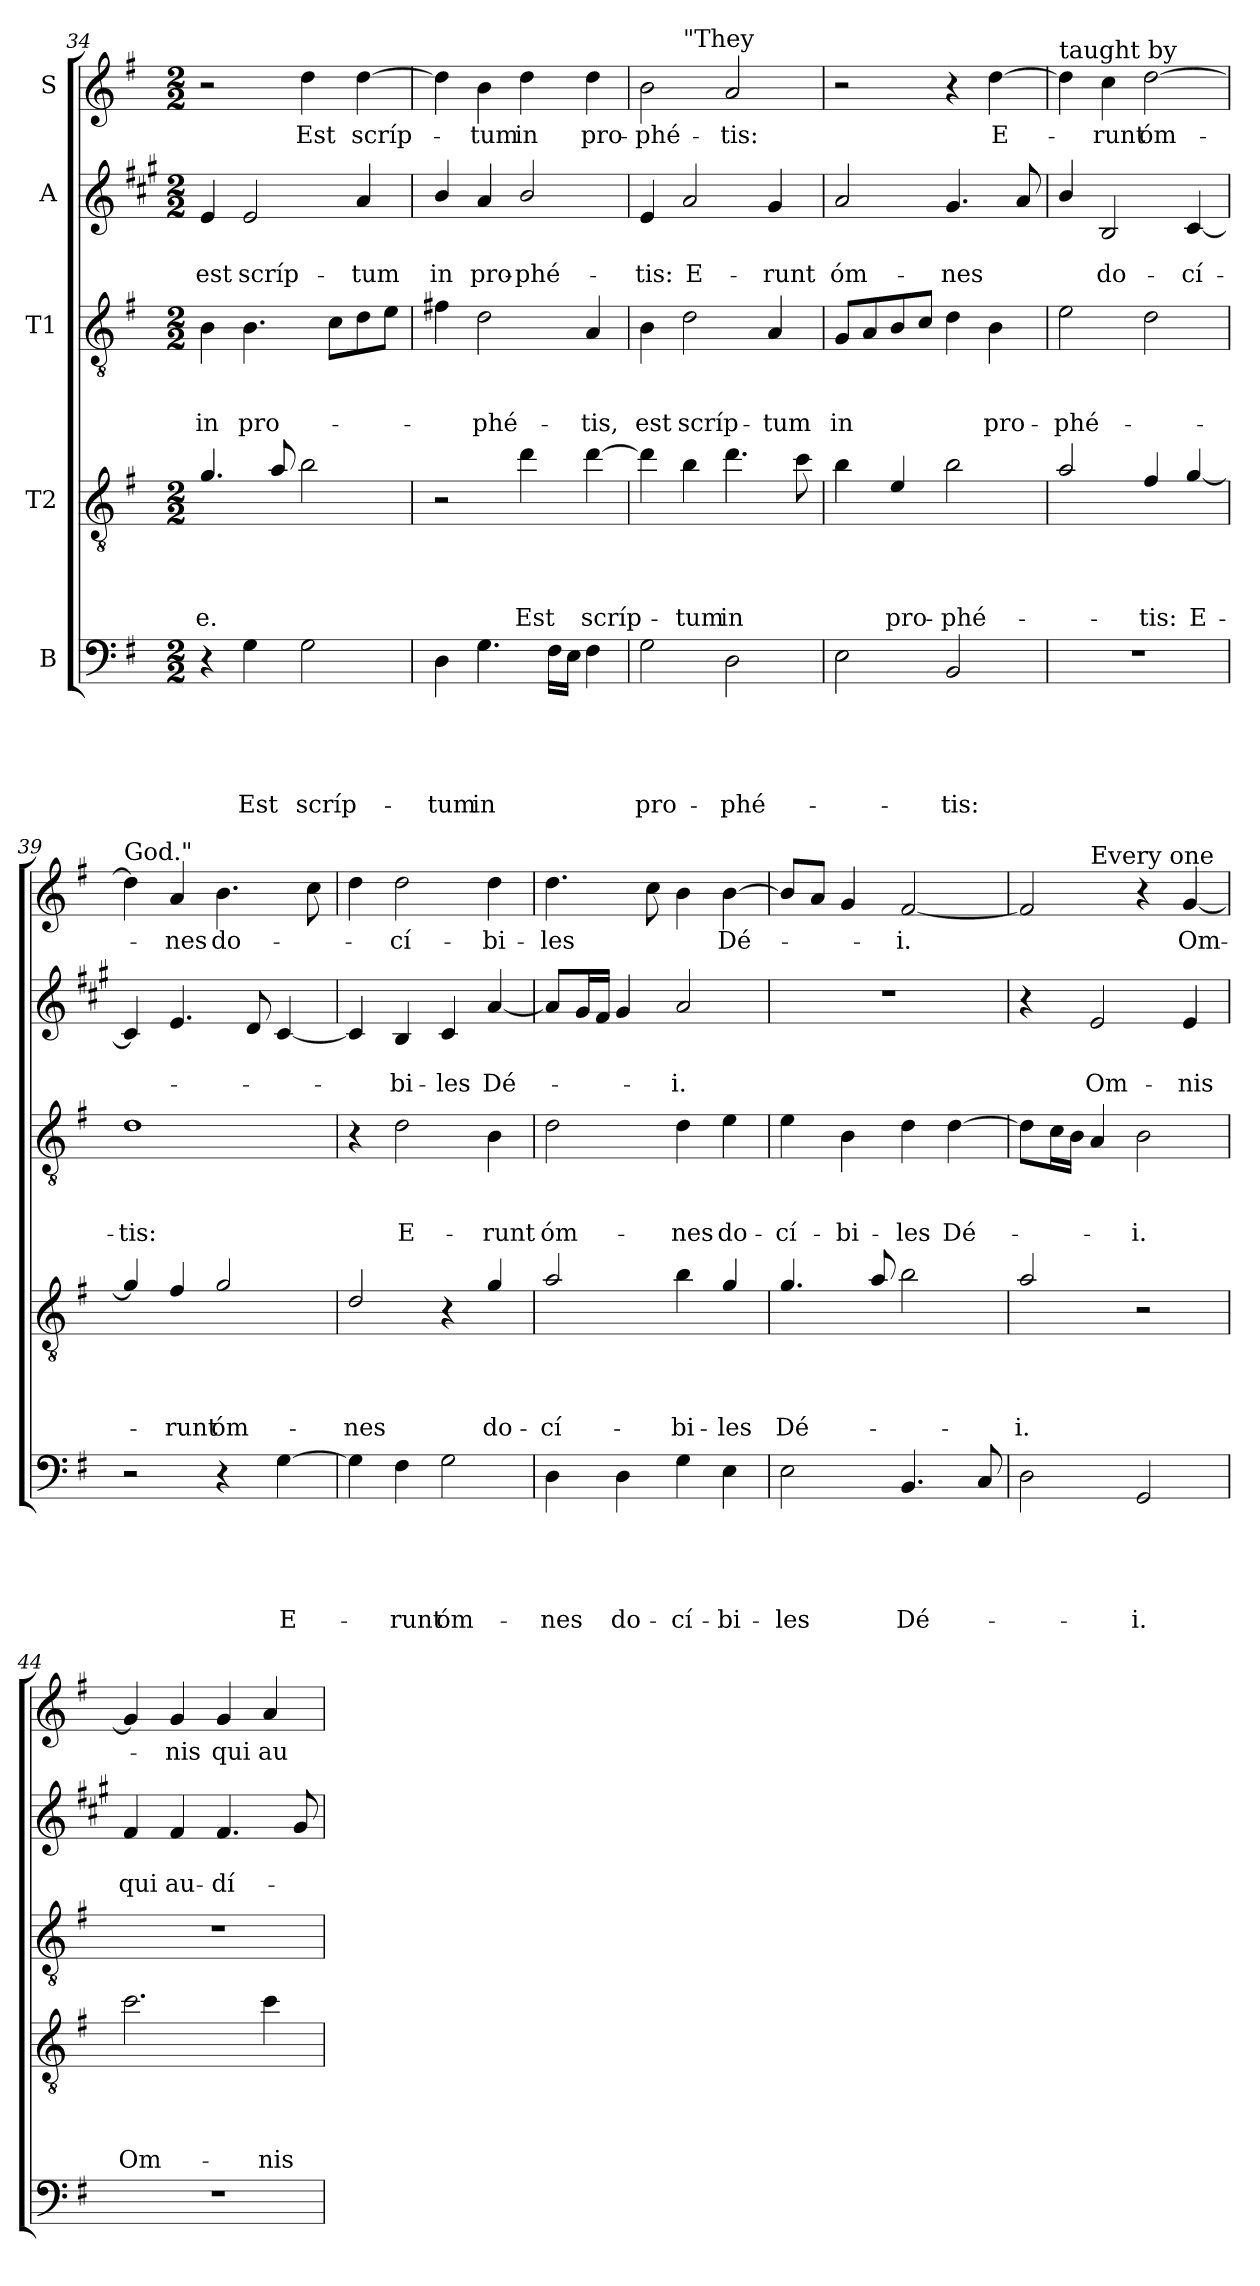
**kern	**text	**text	**text	**text	**text	**kern	**text	**text	**text	**text	**kern	**text	**text	**text	**kern	**text	**text	**kern	**text
*part5	*part5	*part5	*part5	*part5	*part5	*part4	*part4	*part4	*part4	*part4	*part3	*part3	*part3	*part3	*part2	*part2	*part2	*part1	*part1
*staff5	*staff5	*staff5	*staff5	*staff5	*staff5	*staff4	*staff4	*staff4	*staff4	*staff4	*staff3	*staff3	*staff3	*staff3	*staff2	*staff2	*staff2	*staff1	*staff1
*I"B	*	*	*	*	*	*I"T2	*	*	*	*	*I"T1	*	*	*	*I"A	*	*	*I"S	*
*clefF4	*	*	*	*	*	*clefGv2	*	*	*	*	*clefGv2	*	*	*	*clefG2	*	*	*clefG2	*
*	*	*	*	*	*	*ITrd8c14	*	*	*	*	*	*	*	*	*ITrd1c2	*	*	*	*
*k[f#]	*	*	*	*	*	*k[f#]	*	*	*	*	*k[f#]	*	*	*	*k[f#]	*	*	*k[f#]	*
*G:	*	*	*	*	*	*G:	*	*	*	*	*G:	*	*	*	*G:	*	*	*G:	*
*M2/2	*	*	*	*	*	*M2/2	*	*	*	*	*M2/2	*	*	*	*M2/2	*	*	*M2/2	*
=34	=34	=34	=34	=34	=34	=34	=34	=34	=34	=34	=34	=34	=34	=34	=34	=34	=34	=34	=34
!	!	!	!	!	!	!	!	!	!	!LO:LY:b	!	!	!	!LO:LY:b	!	!	!LO:LY:b	!	!
4r	.	.	.	.	.	4.G/	.	.	.	-e.	4B\	.	.	in	4d/	.	est	2r	.
!	!	!	!	!	!LO:LY:b	!	!	!	!	!	!	!	!	!LO:LY:b	!	!	!LO:LY:b	!	!
4G\	.	.	.	.	Est	.	.	.	.	.	4.B\	.	.	pro-	2d/	.	scríp-	.	.
.	.	.	.	.	.	8A/	.	.	.	.	.	.	.	.	.	.	.	.	.
!	!	!	!	!	!LO:LY:b	!	!	!	!	!	!	!	!	!	!	!	!	!	!LO:LY:b
2G\	.	.	.	.	scríp-	2B\	.	.	.	.	.	.	.	.	.	.	.	4dd\	Est
.	.	.	.	.	.	.	.	.	.	.	8c\L	.	.	.	.	.	.	.	.
!	!	!	!	!	!	!	!	!	!	!	!	!	!	!	!	!	!LO:LY:b	!	!LO:LY:b
.	.	.	.	.	.	.	.	.	.	.	8d\	.	.	.	4g/	.	-tum	[4dd\	scríp-
.	.	.	.	.	.	.	.	.	.	.	8e\J	.	.	.	.	.	.	.	.
=35	=35	=35	=35	=35	=35	=35	=35	=35	=35	=35	=35	=35	=35	=35	=35	=35	=35	=35	=35
!	!	!	!	!	!LO:LY:b	!	!	!	!	!	!	!	!	!	!	!	!LO:LY:b	!	!
4D\	.	.	.	.	-tum	2r	.	.	.	.	4f#X\	.	.	.	4a/	.	in	4dd\]	.
!	!	!	!	!	!LO:LY:b	!	!	!	!	!	!	!	!	!LO:LY:b	!	!	!LO:LY:b	!	!LO:LY:b
4.G\	.	.	.	.	in	.	.	.	.	.	2d\	.	.	-phé-	4g/	.	pro-	4b\	-tum
!	!	!	!	!	!	!	!	!	!	!LO:LY:b	!	!	!	!	!	!	!LO:LY:b	!	!LO:LY:b
.	.	.	.	.	.	4d\	.	.	.	Est	.	.	.	.	2a/	.	-phé-	4dd\	in
16F#\LL	.	.	.	.	.	.	.	.	.	.	.	.	.	.	.	.	.	.	.
16E\JJ	.	.	.	.	.	.	.	.	.	.	.	.	.	.	.	.	.	.	.
!	!	!	!	!	!	!	!	!	!	!LO:LY:b	!	!	!	!LO:LY:b	!	!	!	!	!LO:LY:b
4F#\	.	.	.	.	.	[4d\	.	.	.	scríp-	4A/	.	.	-tis,	.	.	.	4dd\	pro-
!!LO:PB:g=z
=36	=36	=36	=36	=36	=36	=36	=36	=36	=36	=36	=36	=36	=36	=36	=36	=36	=36	=36	=36
!	!	!	!	!	!LO:LY:b	!	!	!	!	!	!	!	!	!LO:LY:b	!	!	!LO:LY:b	!	!LO:LY:b
*	*	*	*	*	*	*	*	*	*	*	*	*	*	*	*	*	*	*^	*
2G\	.	.	.	.	pro-	4d\]	.	.	.	.	4B\	.	.	est	4d/	.	-tis:	2b\	4ryy	-phé-
!	!	!	!	!	!	!	!	!	!	!	!	!	!	!	!	!	!	!	!LO:TX:a:t="They	!
!	!	!	!	!	!	!	!	!	!	!LO:LY:b	!	!	!	!LO:LY:b	!	!	!LO:LY:b	!	!	!
.	.	.	.	.	.	4B\	.	.	.	-tum	2d\	.	.	scríp-	2g/	.	E-	.	2.ryy	.
!	!	!	!	!	!LO:LY:b	!	!	!	!	!LO:LY:b	!	!	!	!	!	!	!	!	!	!LO:LY:b
2D\	.	.	.	.	-phé-	4.d\	.	.	.	in	.	.	.	.	.	.	.	2a/	.	-tis:
!	!	!	!	!	!	!	!	!	!	!	!	!	!	!LO:LY:b	!	!	!LO:LY:b	!	!	!
.	.	.	.	.	.	.	.	.	.	.	4A/	.	.	-tum	4f#/	.	-runt	.	.	.
.	.	.	.	.	.	8c\	.	.	.	.	.	.	.	.	.	.	.	.	.	.
=37	=37	=37	=37	=37	=37	=37	=37	=37	=37	=37	=37	=37	=37	=37	=37	=37	=37	=37	=37	=37
!	!	!	!	!	!	!	!	!	!	!	!	!	!	!	!	!	!	!LO:TX:a:t=shall all be	!	!
!	!	!	!	!	!	!	!	!	!	!	!	!	!	!LO:LY:b	!	!	!LO:LY:b	!	!	!
*	*	*	*	*	*	*	*	*	*	*	*	*	*	*	*	*	*	*v	*v	*
2E\	.	.	.	.	.	4B\	.	.	.	.	8G/L	.	.	in	2g/	.	óm-	2r	.
.	.	.	.	.	.	.	.	.	.	.	8A/	.	.	.	.	.	.	.	.
!	!	!	!	!	!	!	!	!	!	!LO:LY:b	!	!	!	!	!	!	!	!	!
.	.	.	.	.	.	4E/	.	.	.	pro-	8B/	.	.	.	.	.	.	.	.
.	.	.	.	.	.	.	.	.	.	.	8c/J	.	.	.	.	.	.	.	.
!	!	!	!	!	!LO:LY:b	!	!	!	!	!LO:LY:b	!	!	!	!	!	!	!LO:LY:b	!	!
2BB/	.	.	.	.	-tis:	2B\	.	.	.	-phé-	4d\	.	.	.	4.f#/	.	-nes	4r	.
!	!	!	!	!	!	!	!	!	!	!	!	!	!	!LO:LY:b	!	!	!	!	!LO:LY:b
.	.	.	.	.	.	.	.	.	.	.	4B\	.	.	pro-	.	.	.	[4dd\	E-
.	.	.	.	.	.	.	.	.	.	.	.	.	.	.	8g/	.	.	.	.
=38	=38	=38	=38	=38	=38	=38	=38	=38	=38	=38	=38	=38	=38	=38	=38	=38	=38	=38	=38
!	!	!	!	!	!	!	!	!	!	!	!	!	!	!	!	!	!	!LO:TX:a:t=taught by	!
!	!	!	!	!	!	!	!	!	!	!	!	!	!	!LO:LY:b	!	!	!	!	!
1r	.	.	.	.	.	2A/	.	.	.	.	2e\	.	.	-phé-	4a/	.	.	4dd\]	.
!	!	!	!	!	!	!	!	!	!	!	!	!	!	!	!	!	!LO:LY:b	!	!LO:LY:b
.	.	.	.	.	.	.	.	.	.	.	.	.	.	.	2A/	.	do-	4cc\	-runt
!	!	!	!	!	!	!	!	!	!	!LO:LY:b	!	!	!	!	!	!	!	!	!LO:LY:b
.	.	.	.	.	.	4F#/	.	.	.	-tis:	2d\	.	.	.	.	.	.	[2dd\	óm-
!	!	!	!	!	!	!	!	!	!	!LO:LY:b	!	!	!	!	!	!	!LO:LY:b	!	!
.	.	.	.	.	.	[4G/	.	.	.	E-	.	.	.	.	[4B/	.	-cí-	.	.
=39	=39	=39	=39	=39	=39	=39	=39	=39	=39	=39	=39	=39	=39	=39	=39	=39	=39	=39	=39
!	!	!	!	!	!	!	!	!	!	!	!	!	!	!	!	!	!	!LO:TX:a:t=God."	!
!	!	!	!	!	!	!	!	!	!	!	!	!	!	!LO:LY:b	!	!	!	!	!
2r	.	.	.	.	.	4G/]	.	.	.	.	1d	.	.	-tis:	4B/]	.	.	4dd\]	.
!	!	!	!	!	!	!	!	!	!	!LO:LY:b	!	!	!	!	!	!	!	!	!LO:LY:b
.	.	.	.	.	.	4F#/	.	.	.	-runt	.	.	.	.	4.d/	.	.	4a/	-nes
!	!	!	!	!	!	!	!	!	!	!LO:LY:b	!	!	!	!	!	!	!	!	!LO:LY:b
4r	.	.	.	.	.	2G/	.	.	.	óm-	.	.	.	.	.	.	.	4.b\	do-
.	.	.	.	.	.	.	.	.	.	.	.	.	.	.	8c/	.	.	.	.
!	!	!	!	!	!LO:LY:b	!	!	!	!	!	!	!	!	!	!	!	!	!	!
[4G\	.	.	.	.	E-	.	.	.	.	.	.	.	.	.	[4B/	.	.	.	.
.	.	.	.	.	.	.	.	.	.	.	.	.	.	.	.	.	.	8cc\	.
=40	=40	=40	=40	=40	=40	=40	=40	=40	=40	=40	=40	=40	=40	=40	=40	=40	=40	=40	=40
!	!	!	!	!	!	!	!	!	!	!LO:LY:b	!	!	!	!	!	!	!	!	!
4G\]	.	.	.	.	.	2D/	.	.	.	-nes	4r	.	.	.	4B/]	.	.	4dd\	.
!	!	!	!	!	!LO:LY:b	!	!	!	!	!	!	!	!	!LO:LY:b	!	!	!LO:LY:b	!	!LO:LY:b
4F#\	.	.	.	.	-runt	.	.	.	.	.	2d\	.	.	E-	4A/	.	-bi-	2dd\	-cí-
!	!	!	!	!	!LO:LY:b	!	!	!	!	!	!	!	!	!	!	!	!LO:LY:b	!	!
2G\	.	.	.	.	óm-	4r	.	.	.	.	.	.	.	.	4B/	.	-les	.	.
!	!	!	!	!	!	!	!	!	!	!LO:LY:b	!	!	!	!LO:LY:b	!	!	!LO:LY:b	!	!LO:LY:b
.	.	.	.	.	.	4G/	.	.	.	do-	4B\	.	.	-runt	[4g/	.	Dé-	4dd\	-bi-
!!LO:LB:g=z
=41	=41	=41	=41	=41	=41	=41	=41	=41	=41	=41	=41	=41	=41	=41	=41	=41	=41	=41	=41
!	!	!	!	!	!LO:LY:b	!	!	!	!	!LO:LY:b	!	!	!	!LO:LY:b	!	!	!	!	!LO:LY:b
4D\	.	.	.	.	-nes	2A/	.	.	.	-cí-	2d\	.	.	óm-	8g/L]	.	.	4.dd\	-les
.	.	.	.	.	.	.	.	.	.	.	.	.	.	.	16f#/L	.	.	.	.
.	.	.	.	.	.	.	.	.	.	.	.	.	.	.	16e/JJ	.	.	.	.
!	!	!	!	!	!LO:LY:b	!	!	!	!	!	!	!	!	!	!	!	!	!	!
4D\	.	.	.	.	do-	.	.	.	.	.	.	.	.	.	4f#/	.	.	.	.
.	.	.	.	.	.	.	.	.	.	.	.	.	.	.	.	.	.	8cc\	.
!	!	!	!	!	!LO:LY:b	!	!	!	!	!LO:LY:b	!	!	!	!LO:LY:b	!	!	!LO:LY:b	!	!
4G\	.	.	.	.	-cí-	4B\	.	.	.	-bi-	4d\	.	.	-nes	2g/	.	-i.	4b\	.
!	!	!	!	!	!LO:LY:b	!	!	!	!	!LO:LY:b	!	!	!	!LO:LY:b	!	!	!	!	!LO:LY:b
4E\	.	.	.	.	-bi-	4G/	.	.	.	-les	4e\	.	.	do-	.	.	.	[4b\	Dé-
=42	=42	=42	=42	=42	=42	=42	=42	=42	=42	=42	=42	=42	=42	=42	=42	=42	=42	=42	=42
!	!	!	!	!	!LO:LY:b	!	!	!	!	!LO:LY:b	!	!	!	!LO:LY:b	!	!	!	!	!
2E\	.	.	.	.	-les	4.G/	.	.	.	Dé-	4e\	.	.	-cí-	1r	.	.	8b/L]	.
.	.	.	.	.	.	.	.	.	.	.	.	.	.	.	.	.	.	8a/J	.
!	!	!	!	!	!	!	!	!	!	!	!	!	!	!LO:LY:b	!	!	!	!	!
.	.	.	.	.	.	.	.	.	.	.	4B\	.	.	-bi-	.	.	.	4g/	.
.	.	.	.	.	.	8A/	.	.	.	.	.	.	.	.	.	.	.	.	.
!	!	!	!	!	!LO:LY:b	!	!	!	!	!	!	!	!	!LO:LY:b	!	!	!	!	!LO:LY:b
4.BB/	.	.	.	.	Dé-	2B\	.	.	.	.	4d\	.	.	-les	.	.	.	[2f#/	-i.
!	!	!	!	!	!	!	!	!	!	!	!	!	!	!LO:LY:b	!	!	!	!	!
.	.	.	.	.	.	.	.	.	.	.	[4d\	.	.	Dé-	.	.	.	.	.
8C/	.	.	.	.	.	.	.	.	.	.	.	.	.	.	.	.	.	.	.
=43	=43	=43	=43	=43	=43	=43	=43	=43	=43	=43	=43	=43	=43	=43	=43	=43	=43	=43	=43
!	!	!	!	!	!	!	!	!	!	!LO:LY:b	!	!	!	!	!	!	!	!	!
*	*	*	*	*	*	*	*	*	*	*	*	*	*	*	*	*	*	*^	*
2D\	.	.	.	.	.	2A/	.	.	.	-i.	8d\L]	.	.	.	4r	.	.	2f#/]	4ryy	.
.	.	.	.	.	.	.	.	.	.	.	16c\L	.	.	.	.	.	.	.	.	.
.	.	.	.	.	.	.	.	.	.	.	16B\JJ	.	.	.	.	.	.	.	.	.
!	!	!	!	!	!	!	!	!	!	!	!	!	!	!	!	!	!	!	!LO:TX:a:t=Every one	!
!	!	!	!	!	!	!	!	!	!	!	!	!	!	!	!	!	!LO:LY:b	!	!	!
.	.	.	.	.	.	.	.	.	.	.	4A/	.	.	.	2d/	.	Om-	.	2.ryy	.
!	!	!	!	!	!LO:LY:b	!	!	!	!	!	!	!	!	!LO:LY:b	!	!	!	!	!	!
2GG/	.	.	.	.	-i.	2r	.	.	.	.	2B\	.	.	-i.	.	.	.	4r	.	.
!	!	!	!	!	!	!	!	!	!	!	!	!	!	!	!	!	!LO:LY:b	!	!	!LO:LY:b
.	.	.	.	.	.	.	.	.	.	.	.	.	.	.	4d/	.	-nis	[4g/	.	Om-
=44	=44	=44	=44	=44	=44	=44	=44	=44	=44	=44	=44	=44	=44	=44	=44	=44	=44	=44	=44	=44
!	!	!	!	!	!	!	!	!	!	!	!	!	!	!	!	!	!	!LO:TX:a:t=who has heard	!	!
!	!	!	!	!	!	!	!	!	!	!LO:LY:b	!	!	!	!	!	!	!LO:LY:b	!	!	!
*	*	*	*	*	*	*	*	*	*	*	*	*	*	*	*	*	*	*v	*v	*
1r	.	.	.	.	.	2.c\	.	.	.	Om-	1r	.	.	.	4e/	.	qui	4g/]	.
!	!	!	!	!	!	!	!	!	!	!	!	!	!	!	!	!	!LO:LY:b	!	!LO:LY:b
.	.	.	.	.	.	.	.	.	.	.	.	.	.	.	4e/	.	au-	4g/	-nis
!	!	!	!	!	!	!	!	!	!	!	!	!	!	!	!	!	!LO:LY:b	!	!LO:LY:b
.	.	.	.	.	.	.	.	.	.	.	.	.	.	.	4.e/	.	-dí-	4g/	qui
!	!	!	!	!	!	!	!	!	!	!LO:LY:b	!	!	!	!	!	!	!	!	!LO:LY:b
.	.	.	.	.	.	4c\	.	.	.	-nis	.	.	.	.	.	.	.	4a/	au-
.	.	.	.	.	.	.	.	.	.	.	.	.	.	.	8f#/	.	.	.	.
=	=	=	=	=	=	=	=	=	=	=	=	=	=	=	=	=	=	=	=
*-	*-	*-	*-	*-	*-	*-	*-	*-	*-	*-	*-	*-	*-	*-	*-	*-	*-	*-	*-
